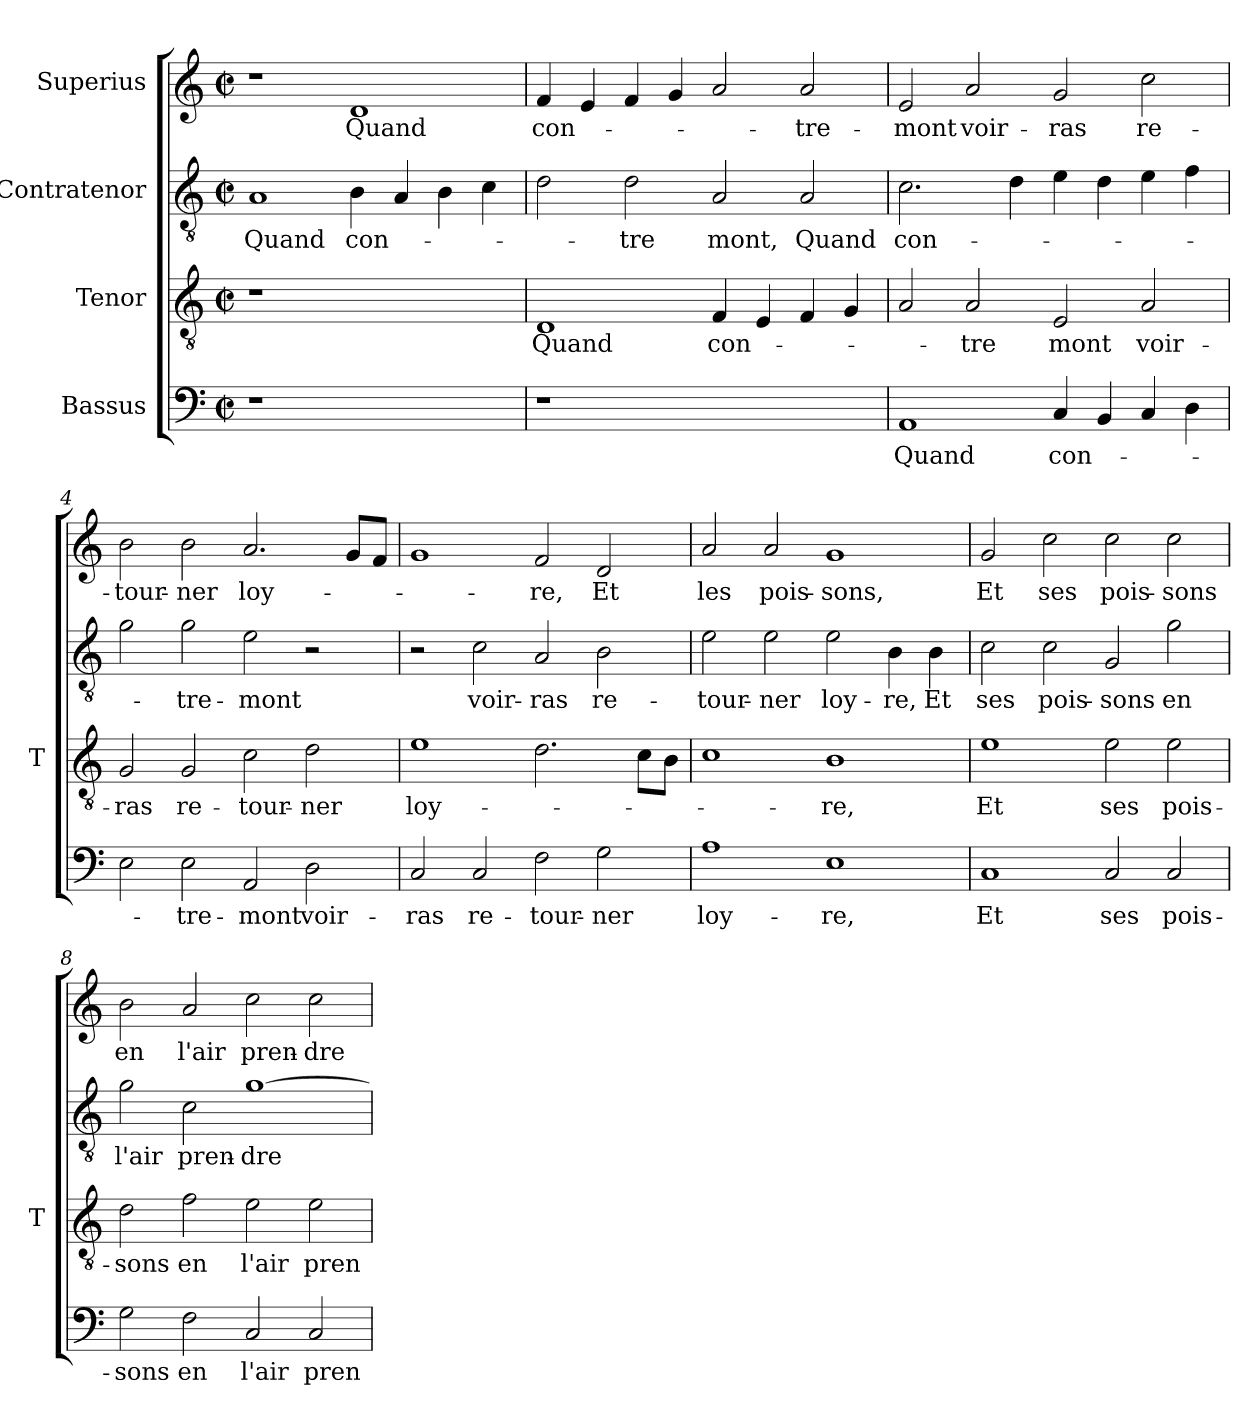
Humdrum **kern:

**kern	**text	**kern	**text	**kern	**text	**kern	**text
*part4	*part4	*part3	*part3	*part2	*part2	*part1	*part1
*staff4	*staff4	*staff3	*staff3	*staff2	*staff2	*staff1	*staff1
*I"Bassus	*	*I"Tenor	*	*I"Contratenor	*	*I"Superius	*
*	*	*I'T	*	*	*	*	*
*clefF4	*	*clefGv2	*	*clefGv2	*	*clefG2	*
*k[]	*	*k[]	*	*k[]	*	*k[]	*
*C:	*	*C:	*	*C:	*	*C:	*
*M2/2	*	*M2/2	*	*M2/2	*	*M2/2	*
*met(c|)	*	*met(c|)	*	*met(c|)	*	*met(c|)	*
=1	=1	=1	=1	=1	=1	=1	=1
1r	.	1r	.	1A	-Quand	1r	.
1ryy	.	1ryy	.	4B	con-	1d	-Quand
.	.	.	.	4A	.	.	.
.	.	.	.	4B	.	.	.
.	.	.	.	4c	.	.	.
=2	=2	=2	=2	=2	=2	=2	=2
1r	.	1D	-Quand	2d	.	4f	con-
.	.	.	.	.	.	4e	.
.	.	.	.	2d	-tre	4f	.
.	.	.	.	.	.	4g	.
1ryy	.	4F	con-	2A	-mont,	2a	.
.	.	4E	.	.	.	.	.
.	.	4F	.	2A	-Quand	2a	tre-
.	.	4G	.	.	.	.	.
=3	=3	=3	=3	=3	=3	=3	=3
1AA	-Quand	2A	.	2.c	con-	2e	-mont
.	.	2A	-tre	.	.	2a	voir-
.	.	.	.	4d	.	.	.
4C	con-	2E	-mont	4e	.	2g	-ras
4BB	.	.	.	4d	.	.	.
4C	.	2A	voir-	4e	.	2cc	re-
4D	.	.	.	4f	.	.	.
=4	=4	=4	=4	=4	=4	=4	=4
2E	.	2G	-ras	2g	.	2b	tour-
2E	tre-	2G	re-	2g	tre-	2b	-ner
2AA	-mont	2c	tour-	2e	-mont	2.a	loy-
2D	voir-	2d	-ner	2r	.	.	.
.	.	.	.	.	.	8gL	.
.	.	.	.	.	.	8fJ	.
=5	=5	=5	=5	=5	=5	=5	=5
2C	-ras	1e	loy-	2r	.	1g	.
2C	re-	.	.	2c	voir-	.	.
2F	tour-	2.d	.	2A	-ras	2f	-re,
2G	-ner	.	.	2B	re-	2d	-Et
.	.	8cL	.	.	.	.	.
.	.	8BJ	.	.	.	.	.
=6	=6	=6	=6	=6	=6	=6	=6
1A	loy-	1c	.	2e	tour-	2a	-les
.	.	.	.	2e	-ner	2a	pois-
1E	-re,	1B	-re,	2e	loy-	1g	-sons,
.	.	.	.	4B	-re,	.	.
.	.	.	.	4B	-Et	.	.
!!LO:PB:g=z
=7	=7	=7	=7	=7	=7	=7	=7
1C	-Et	1e	-Et	2c	-ses	2g	-Et
.	.	.	.	2c	pois-	2cc	-ses
2C	-ses	2e	-ses	2G	-sons	2cc	pois-
2C	pois-	2e	pois-	2g	-en	2cc	-sons
=8	=8	=8	=8	=8	=8	=8	=8
2G	-sons	2d	-sons	2g	-l'air	2b	-en
2F	-en	2f	-en	2c	pren-	2a	-l'air
2C	-l'air	2e	-l'air	[1g	-dre	2cc	pren-
2C	pren-	2e	pren-	.	.	2cc	-dre
=	=	=	=	=	=	=	=
*-	*-	*-	*-	*-	*-	*-	*-
